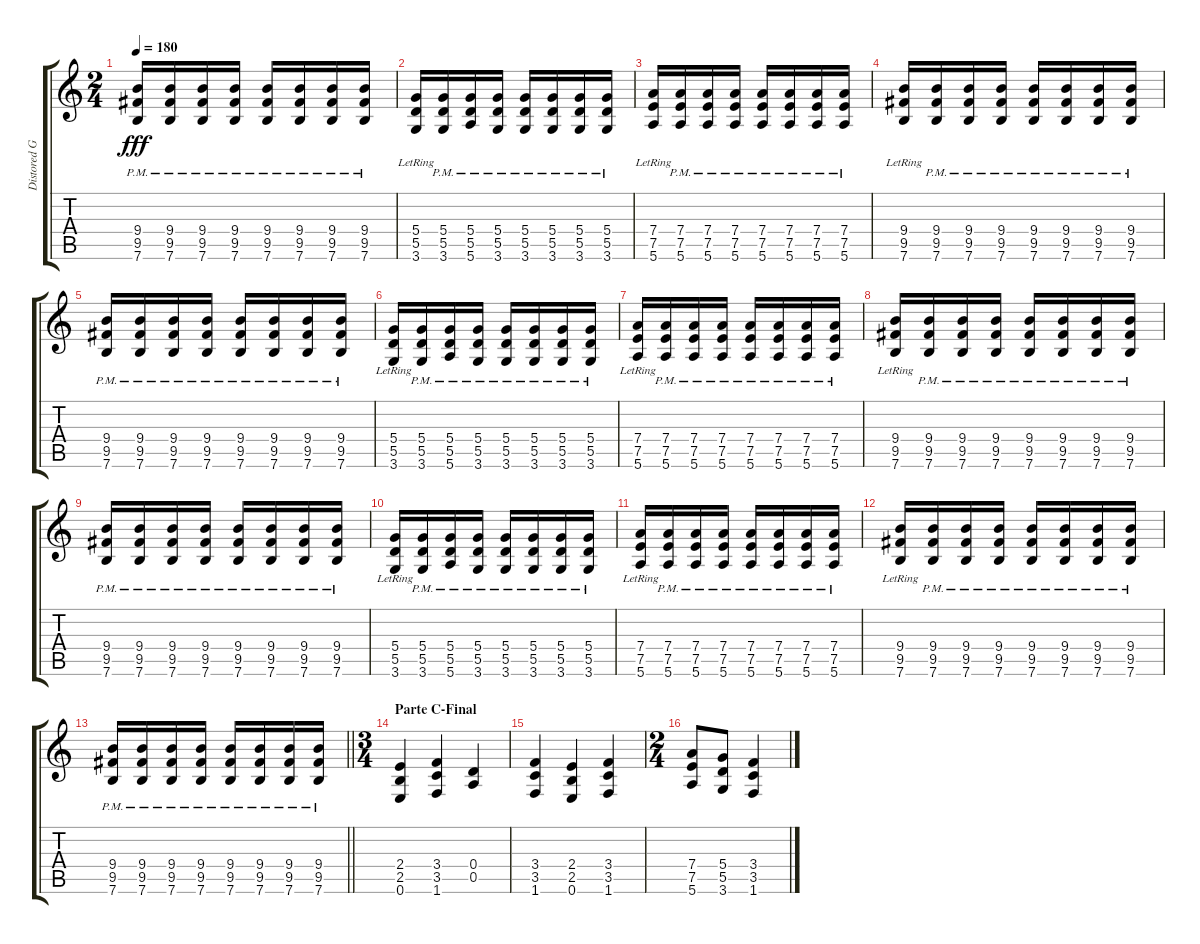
\track ("Distored Guitar" "Distored G") {instrument distortionguitar}
\staff {score tabs}
\tuning (E4 B3 G3 D3 A2 E2) {hide}
\ts (2 4)
\tempo 180
\clef g2
\ks c
(9.4{pm} 9.5{pm} 7.6{pm}).16{dy fff} (9.4{pm} 9.5{pm} 7.6{pm}).16 (9.4{pm} 9.5{pm} 7.6{pm}).16 (9.4{pm} 9.5{pm} 7.6{pm}).16 (9.4{pm} 9.5{pm} 7.6{pm}).16 (9.4{pm} 9.5{pm} 7.6{pm}).16 (9.4{pm} 9.5{pm} 7.6{pm}).16 (9.4{pm} 9.5{pm} 7.6{pm}).16 |
(5.4{lr} 5.5 3.6).16 (5.4{pm} 5.5{pm} 3.6{pm}).16 (5.4{pm} 5.5{pm} 5.6{pm}).16 (5.4{pm} 5.5{pm} 3.6{pm}).16 (5.4{pm} 5.5{pm} 3.6{pm}).16 (5.4{pm} 5.5{pm} 3.6{pm}).16 (5.4{pm} 5.5{pm} 3.6{pm}).16 (5.4{pm} 5.5{pm} 3.6{pm}).16 |
(7.4{lr} 7.5{lr} 5.6{lr}).16 (7.4{pm} 7.5{pm} 5.6{pm}).16 (7.4{pm} 7.5{pm} 5.6{pm}).16 (7.4{pm} 7.5{pm} 5.6{pm}).16 (7.4{pm} 7.5{pm} 5.6{pm}).16 (7.4{pm} 7.5{pm} 5.6{pm}).16 (7.4{pm} 7.5{pm} 5.6{pm}).16 (7.4{pm} 7.5{pm} 5.6{pm}).16 |
(9.4{lr} 9.5{lr} 7.6{lr}).16 (9.4{pm} 9.5{pm} 7.6{pm}).16 (9.4{pm} 9.5{pm} 7.6{pm}).16 (9.4{pm} 9.5{pm} 7.6{pm}).16 (9.4{pm} 9.5{pm} 7.6{pm}).16 (9.4{pm} 9.5{pm} 7.6{pm}).16 (9.4{pm} 9.5{pm} 7.6{pm}).16 (9.4{pm} 9.5{pm} 7.6{pm}).16 |
(9.4{pm} 9.5{pm} 7.6{pm}).16 (9.4{pm} 9.5{pm} 7.6{pm}).16 (9.4{pm} 9.5{pm} 7.6{pm}).16 (9.4{pm} 9.5{pm} 7.6{pm}).16 (9.4{pm} 9.5{pm} 7.6{pm}).16 (9.4{pm} 9.5{pm} 7.6{pm}).16 (9.4{pm} 9.5{pm} 7.6{pm}).16 (9.4{pm} 9.5{pm} 7.6{pm}).16 |
(5.4{lr} 5.5 3.6).16 (5.4{pm} 5.5{pm} 3.6{pm}).16 (5.4{pm} 5.5{pm} 5.6{pm}).16 (5.4{pm} 5.5{pm} 3.6{pm}).16 (5.4{pm} 5.5{pm} 3.6{pm}).16 (5.4{pm} 5.5{pm} 3.6{pm}).16 (5.4{pm} 5.5{pm} 3.6{pm}).16 (5.4{pm} 5.5{pm} 3.6{pm}).16 |
(7.4{lr} 7.5{lr} 5.6{lr}).16 (7.4{pm} 7.5{pm} 5.6{pm}).16 (7.4{pm} 7.5{pm} 5.6{pm}).16 (7.4{pm} 7.5{pm} 5.6{pm}).16 (7.4{pm} 7.5{pm} 5.6{pm}).16 (7.4{pm} 7.5{pm} 5.6{pm}).16 (7.4{pm} 7.5{pm} 5.6{pm}).16 (7.4{pm} 7.5{pm} 5.6{pm}).16 |
(9.4{lr} 9.5{lr} 7.6{lr}).16 (9.4{pm} 9.5{pm} 7.6{pm}).16 (9.4{pm} 9.5{pm} 7.6{pm}).16 (9.4{pm} 9.5{pm} 7.6{pm}).16 (9.4{pm} 9.5{pm} 7.6{pm}).16 (9.4{pm} 9.5{pm} 7.6{pm}).16 (9.4{pm} 9.5{pm} 7.6{pm}).16 (9.4{pm} 9.5{pm} 7.6{pm}).16 |
(9.4{pm} 9.5{pm} 7.6{pm}).16 (9.4{pm} 9.5{pm} 7.6{pm}).16 (9.4{pm} 9.5{pm} 7.6{pm}).16 (9.4{pm} 9.5{pm} 7.6{pm}).16 (9.4{pm} 9.5{pm} 7.6{pm}).16 (9.4{pm} 9.5{pm} 7.6{pm}).16 (9.4{pm} 9.5{pm} 7.6{pm}).16 (9.4{pm} 9.5{pm} 7.6{pm}).16 |
(5.4{lr} 5.5 3.6).16 (5.4{pm} 5.5{pm} 3.6{pm}).16 (5.4{pm} 5.5{pm} 5.6{pm}).16 (5.4{pm} 5.5{pm} 3.6{pm}).16 (5.4{pm} 5.5{pm} 3.6{pm}).16 (5.4{pm} 5.5{pm} 3.6{pm}).16 (5.4{pm} 5.5{pm} 3.6{pm}).16 (5.4{pm} 5.5{pm} 3.6{pm}).16 |
(7.4{lr} 7.5{lr} 5.6{lr}).16 (7.4{pm} 7.5{pm} 5.6{pm}).16 (7.4{pm} 7.5{pm} 5.6{pm}).16 (7.4{pm} 7.5{pm} 5.6{pm}).16 (7.4{pm} 7.5{pm} 5.6{pm}).16 (7.4{pm} 7.5{pm} 5.6{pm}).16 (7.4{pm} 7.5{pm} 5.6{pm}).16 (7.4{pm} 7.5{pm} 5.6{pm}).16 |
(9.4{lr} 9.5{lr} 7.6{lr}).16 (9.4{pm} 9.5{pm} 7.6{pm}).16 (9.4{pm} 9.5{pm} 7.6{pm}).16 (9.4{pm} 9.5{pm} 7.6{pm}).16 (9.4{pm} 9.5{pm} 7.6{pm}).16 (9.4{pm} 9.5{pm} 7.6{pm}).16 (9.4{pm} 9.5{pm} 7.6{pm}).16 (9.4{pm} 9.5{pm} 7.6{pm}).16 |
\barLineRight lightlight
(9.4{pm} 9.5{pm} 7.6{pm}).16 (9.4{pm} 9.5{pm} 7.6{pm}).16 (9.4{pm} 9.5{pm} 7.6{pm}).16 (9.4{pm} 9.5{pm} 7.6{pm}).16 (9.4{pm} 9.5{pm} 7.6{pm}).16 (9.4{pm} 9.5{pm} 7.6{pm}).16 (9.4{pm} 9.5{pm} 7.6{pm}).16 (9.4{pm} 9.5{pm} 7.6{pm}).16 |
\ts (3 4)
\section ("" "Parte C-Final")
(2.4 2.5 0.6).4 (3.4 3.5 1.6).4 (0.4 0.5).4 |
(3.4 3.5 1.6).4 (2.4 2.5 0.6).4 (3.4 3.5 1.6).4 |
\ts (2 4)
(7.4 7.5 5.6).8 (5.4 5.5 3.6).8 (3.4 3.5 1.6).4
